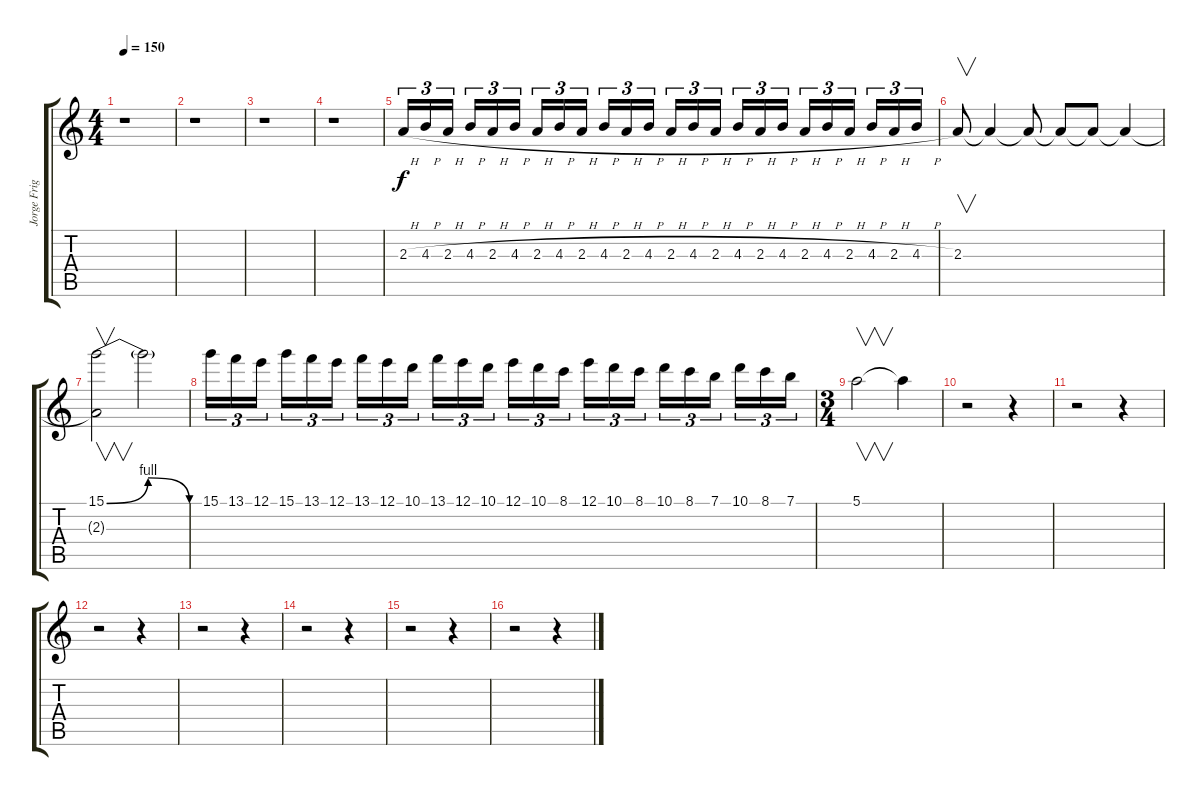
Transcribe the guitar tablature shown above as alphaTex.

\track ("Jorge Frigerio Solos Mono" "Jorge Frig") {instrument distortionguitar}
\staff {score tabs}
\tuning (E4 B3 G3 D3 A2 E2) {hide}
\ts (4 4)
\tempo 150
\clef g2
\ks c
r.1{dy f instrument distortionguitar} |
r.1 |
r.1 |
r.1 |
2.3{h}.16{tu (3 2)} 4.3{h}.16{tu (3 2)} 2.3{h}.16{tu (3 2)} 4.3{h}.16{tu (3 2)} 2.3{h}.16{tu (3 2)} 4.3{h}.16{tu (3 2)} 2.3{h}.16{tu (3 2)} 4.3{h}.16{tu (3 2)} 2.3{h}.16{tu (3 2)} 4.3{h}.16{tu (3 2)} 2.3{h}.16{tu (3 2)} 4.3{h}.16{tu (3 2)} 2.3{h}.16{tu (3 2)} 4.3{h}.16{tu (3 2)} 2.3{h}.16{tu (3 2)} 4.3{h}.16{tu (3 2)} 2.3{h}.16{tu (3 2)} 4.3{h}.16{tu (3 2)} 2.3{h}.16{tu (3 2)} 4.3{h}.16{tu (3 2)} 2.3{h}.16{tu (3 2)} 4.3{h}.16{tu (3 2)} 2.3{h}.16{tu (3 2)} 4.3{h}.16{tu (3 2)} |
2.3.8{v} 2.3{t}.4 2.3{t}.8 2.3{t}.8 2.3{t}.8 2.3{t}.4 |
(15.1{be (bendrelease 0 0 15 4 55 4 60 0)} 2.3{t}).2{v} 15.1{t}.2 |
15.1.16{tu (3 2)} 13.1.16{tu (3 2)} 12.1.16{tu (3 2)} 15.1.16{tu (3 2)} 13.1.16{tu (3 2)} 12.1.16{tu (3 2)} 13.1.16{tu (3 2)} 12.1.16{tu (3 2)} 10.1.16{tu (3 2)} 13.1.16{tu (3 2)} 12.1.16{tu (3 2)} 10.1.16{tu (3 2)} 12.1.16{tu (3 2)} 10.1.16{tu (3 2)} 8.1.16{tu (3 2)} 12.1.16{tu (3 2)} 10.1.16{tu (3 2)} 8.1.16{tu (3 2)} 10.1.16{tu (3 2)} 8.1.16{tu (3 2)} 7.1.16{tu (3 2)} 10.1.16{tu (3 2)} 8.1.16{tu (3 2)} 7.1.16{tu (3 2)} |
\ts (3 4)
5.1.2{v} 5.1{t}.4{volume 2} |
r.2 r.4 |
r.2 r.4 |
r.2 r.4 |
r.2 r.4 |
r.2 r.4 |
r.2 r.4 |
r.2{volume 16} r.4
